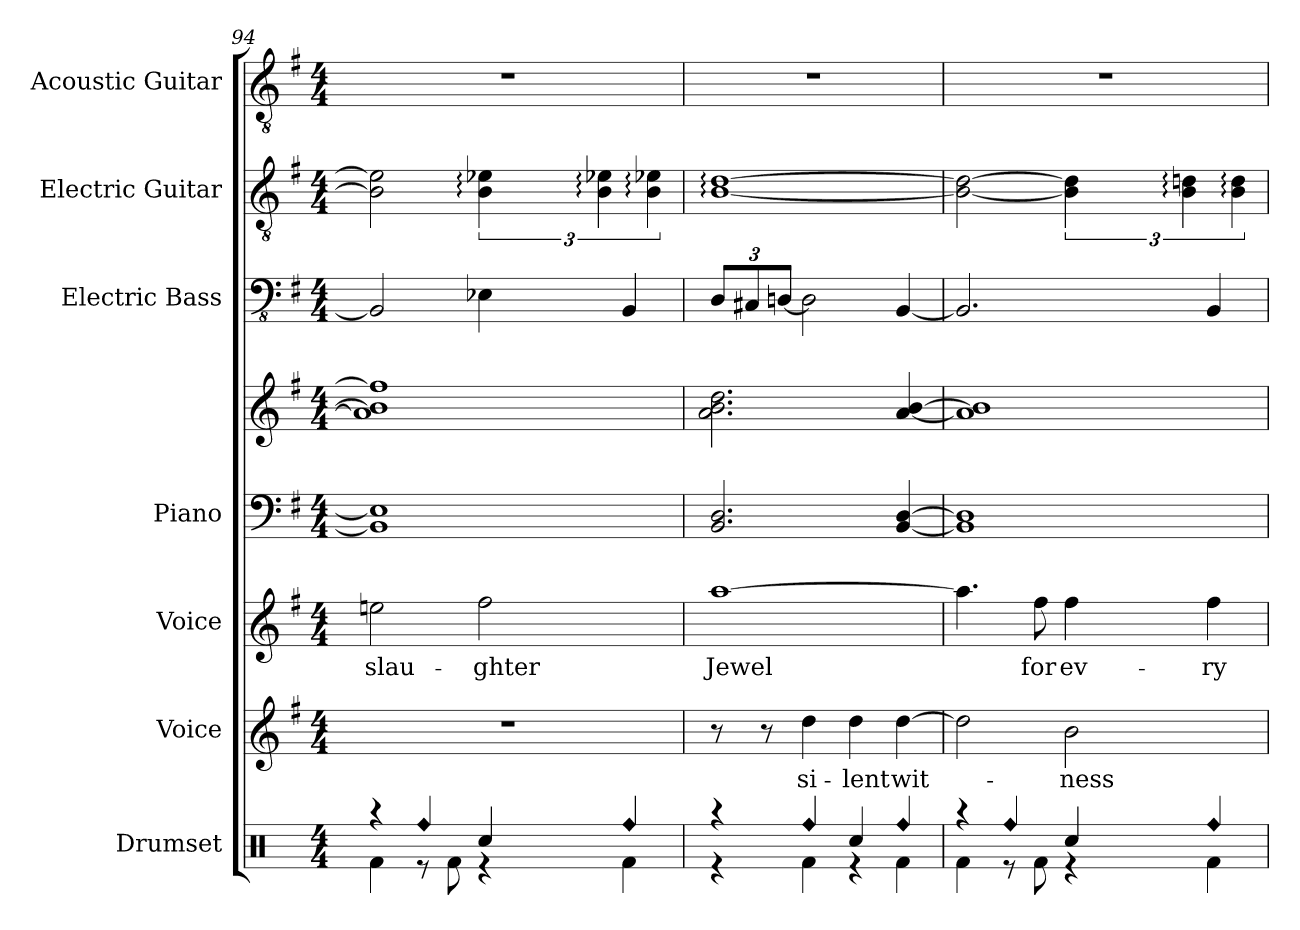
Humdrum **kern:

**kern	**kern	**text	**kern	**text	**kern	**kern	**kern	**kern	**kern
*part7	*part6	*part6	*part5	*part5	*part4	*part4	*part3	*part2	*part1
*staff8	*staff7	*staff7	*staff6	*staff6	*staff5	*staff4	*staff3	*staff2	*staff1
*I"Drumset	*I"Voice	*	*I"Voice	*	*I"Piano	*	*I"Electric Bass	*I"Electric Guitar	*I"Acoustic Guitar
*I'Drs.	*I'Vo.	*	*I'Vo.	*	*I'Pno.	*	*I'El. B.	*I'El. Guit.	*I'Guit.
*clefX	*clefG2	*	*clefG2	*	*clefF4	*clefG2	*clefFv4	*clefGv2	*clefGv2
*k[]	*k[f#]	*	*k[f#]	*	*k[f#]	*k[f#]	*k[f#]	*k[f#]	*k[f#]
*M4/4	*M4/4	*	*M4/4	*	*M4/4	*M4/4	*M4/4	*M4/4	*M4/4
=94	=94	=94	=94	=94	=94	=94	=94	=94	=94
*^	*	*	*	*	*	*	*	*	*
!	!	!	!	!	!LO:LY:b	!	!	!	!	!
4r	4Rf\	1r	.	2een\	slau-	1BB] 1E-]	1a] 1b] 1ff#]	2BBB/]	2B\] 2e-\]	1r
!LO:N:head=diamond	!	!	!	!	!	!	!	!	!	!
4Rff/	8r	.	.	.	.	.	.	.	.	.
.	8Rf\	.	.	.	.	.	.	.	.	.
!	!	!	!	!	!LO:LY:b	!	!	!	!	!
4Rcc/	4r	.	.	2ff#\	-ghter	.	.	4EE-X\	6B\: 6e-X\:	.
.	.	.	.	.	.	.	.	.	6B\: 6e-X\:	.
!LO:N:head=diamond	!	!	!	!	!	!	!	!	!	!
4Rff/	4Rf\	.	.	.	.	.	.	4BBB/	.	.
.	.	.	.	.	.	.	.	.	6B\: 6e-X\:	.
=95	=95	=95	=95	=95	=95	=95	=95	=95	=95	=95
!	!	!	!	!	!LO:LY:b	!	!	!	!	!
*	*	*	*	*	*	*	*	*Xbrackettup	*	*
4r	4r	8r	.	[1aa	Jewel	2.BB/ 2.D/	2.a\ 2.b\ 2.dd\	12DD/L	[1B: [1d:	1r
.	.	.	.	.	.	.	.	12CC#X/	.	.
.	.	8r	.	.	.	.	.	.	.	.
.	.	.	.	.	.	.	.	[12DDn/J	.	.
!LO:N:head=diamond	!	!	!LO:LY:b	!	!	!	!	!	!	!
4Rff/	4Rf\	4dd\	si-	.	.	.	.	2DD\]	.	.
!	!	!	!LO:LY:b	!	!	!	!	!	!	!
4Rcc/	4r	4dd\	-lent	.	.	.	.	.	.	.
!LO:N:head=diamond	!	!	!LO:LY:b	!	!	!	!	!	!	!
4Rff/	4Rf\	[4dd\	wit-	.	.	[4BB/ [4D/	[4a/ [4b/	[4BBB/	.	.
!!LO:PB:g=z
=96	=96	=96	=96	=96	=96	=96	=96	=96	=96	=96
4r	4Rf\	2dd\]	.	4.aa\]	.	1BB] 1D]	1a] 1b]	2.BBB/]	2B\_ 2d\_	1r
!LO:N:head=diamond	!	!	!	!	!	!	!	!	!	!
4Rff/	8r	.	.	.	.	.	.	.	.	.
!	!	!	!	!	!LO:LY:b	!	!	!	!	!
.	8Rf\	.	.	8ff#\	for	.	.	.	.	.
!	!	!	!LO:LY:b	!	!LO:LY:b	!	!	!	!	!
4Rcc/	4r	2b\	-ness	4ff#\	ev-	.	.	.	6B\] 6d\]	.
.	.	.	.	.	.	.	.	.	6B\: 6dn\:	.
!LO:N:head=diamond	!	!	!	!	!LO:LY:b	!	!	!	!	!
4Rff/	4Rf\	.	.	4ff#\	-ry	.	.	4BBB/	.	.
.	.	.	.	.	.	.	.	.	6B\: 6d\:	.
*v	*v	*	*	*	*	*	*	*	*	*
=	=	=	=	=	=	=	=	=	=
*-	*-	*-	*-	*-	*-	*-	*-	*-	*-
